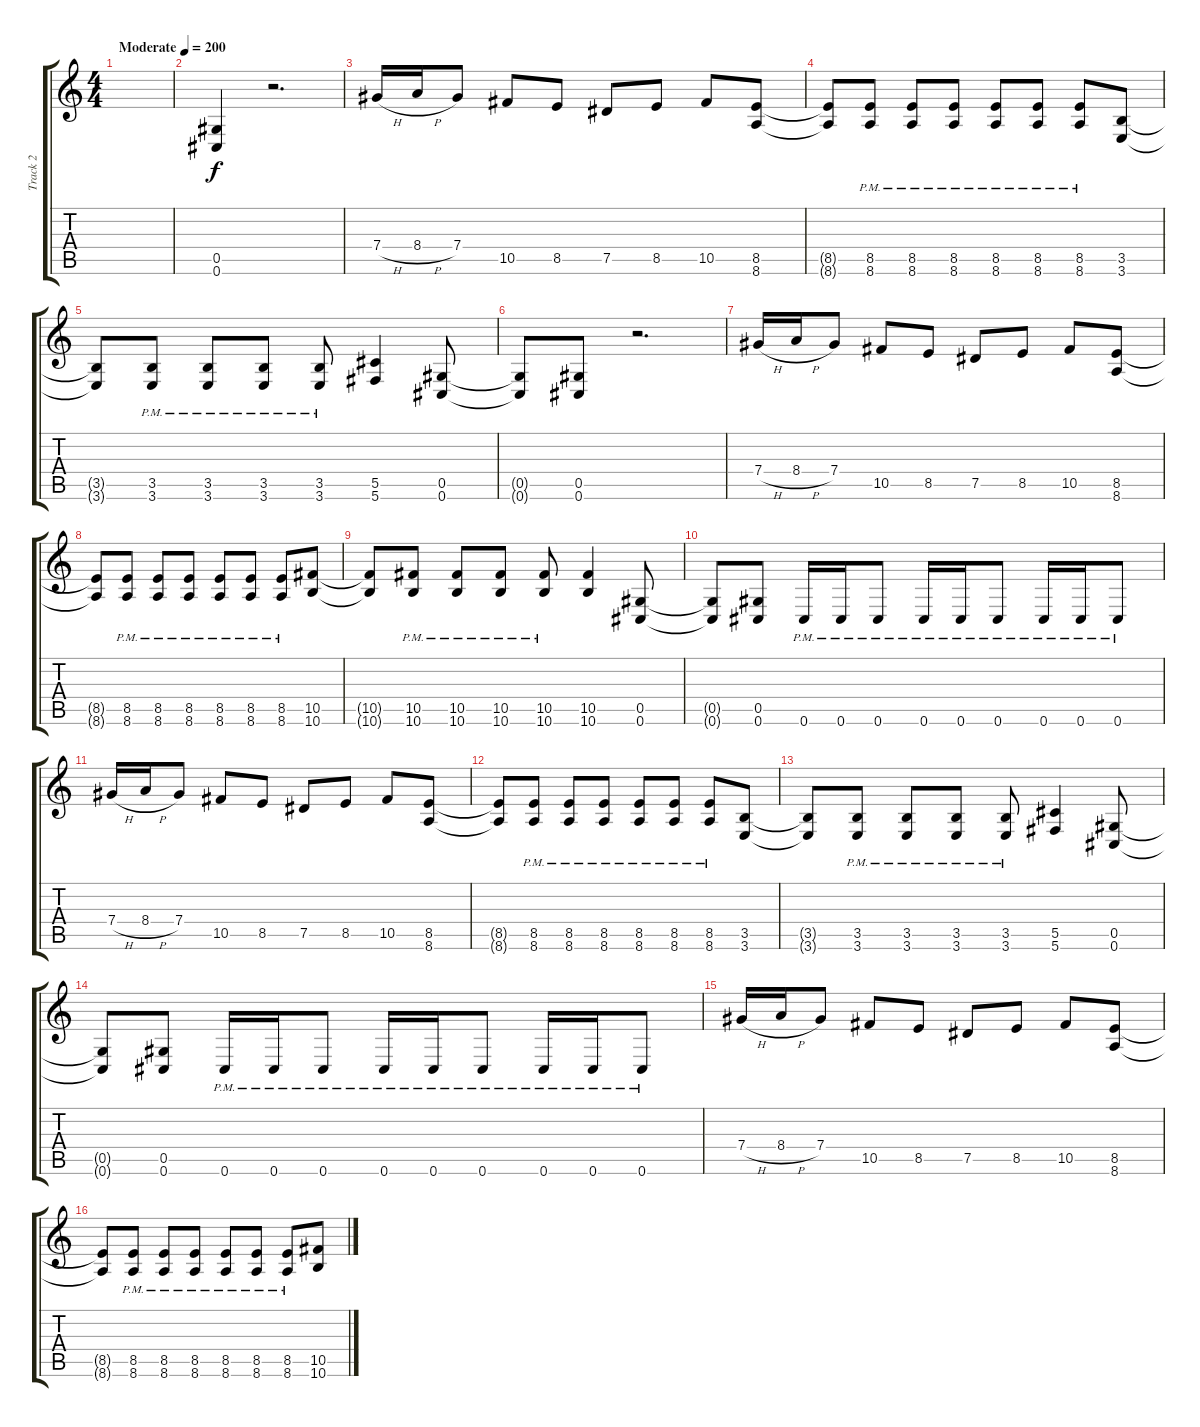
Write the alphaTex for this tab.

\track ("Track 2" "Track 2") {instrument distortionguitar}
\staff {score tabs}
\tuning (Eb4 Bb3 Gb3 Db3 Ab2 Db2) {hide}
\ts (4 4)
\tempo (200 "Moderate")
\clef g2
\ks c
|
(0.5 0.6).4 r.2{d} |
7.4{h}.16 8.4{h}.16 7.4.8 10.5.8 8.5.8 7.5.8 8.5.8 10.5.8 (8.5 8.6).8 |
(8.5{t} 8.6{t}).8 (8.5{pm} 8.6{pm}).8 (8.5{pm} 8.6{pm}).8 (8.5{pm} 8.6{pm}).8 (8.5{pm} 8.6{pm}).8 (8.5{pm} 8.6{pm}).8 (8.5{pm} 8.6{pm}).8 (3.5 3.6).8 |
(3.5{t} 3.6{t}).8 (3.5{pm} 3.6{pm}).8 (3.5{pm} 3.6{pm}).8 (3.5{pm} 3.6{pm}).8 (3.5{pm} 3.6{pm}).8 (5.5 5.6).4 (0.5 0.6).8 |
(0.5{t} 0.6{t}).8 (0.5 0.6).8 r.2{d} |
7.4{h}.16 8.4{h}.16 7.4.8 10.5.8 8.5.8 7.5.8 8.5.8 10.5.8 (8.5 8.6).8 |
(8.5{t} 8.6{t}).8 (8.5{pm} 8.6{pm}).8 (8.5{pm} 8.6{pm}).8 (8.5{pm} 8.6{pm}).8 (8.5{pm} 8.6{pm}).8 (8.5{pm} 8.6{pm}).8 (8.5{pm} 8.6{pm}).8 (10.5 10.6).8 |
(10.5{t} 10.6{t}).8 (10.5{pm} 10.6{pm}).8 (10.5{pm} 10.6{pm}).8 (10.5{pm} 10.6{pm}).8 (10.5{pm} 10.6{pm}).8 (10.5 10.6).4 (0.5 0.6).8 |
(0.5{t} 0.6{t}).8 (0.5 0.6).8 0.6{pm}.16 0.6{pm}.16 0.6{pm}.8 0.6{pm}.16 0.6{pm}.16 0.6{pm}.8 0.6{pm}.16 0.6{pm}.16 0.6{pm}.8 |
7.4{h}.16 8.4{h}.16 7.4.8 10.5.8 8.5.8 7.5.8 8.5.8 10.5.8 (8.5 8.6).8 |
(8.5{t} 8.6{t}).8 (8.5{pm} 8.6{pm}).8 (8.5{pm} 8.6{pm}).8 (8.5{pm} 8.6{pm}).8 (8.5{pm} 8.6{pm}).8 (8.5{pm} 8.6{pm}).8 (8.5{pm} 8.6{pm}).8 (3.5 3.6).8 |
(3.5{t} 3.6{t}).8 (3.5{pm} 3.6{pm}).8 (3.5{pm} 3.6{pm}).8 (3.5{pm} 3.6{pm}).8 (3.5{pm} 3.6{pm}).8 (5.5 5.6).4 (0.5 0.6).8 |
(0.5{t} 0.6{t}).8 (0.5 0.6).8 0.6{pm}.16 0.6{pm}.16 0.6{pm}.8 0.6{pm}.16 0.6{pm}.16 0.6{pm}.8 0.6{pm}.16 0.6{pm}.16 0.6{pm}.8 |
7.4{h}.16 8.4{h}.16 7.4.8 10.5.8 8.5.8 7.5.8 8.5.8 10.5.8 (8.5 8.6).8 |
(8.5{t} 8.6{t}).8 (8.5{pm} 8.6{pm}).8 (8.5{pm} 8.6{pm}).8 (8.5{pm} 8.6{pm}).8 (8.5{pm} 8.6{pm}).8 (8.5{pm} 8.6{pm}).8 (8.5{pm} 8.6{pm}).8 (10.5 10.6).8
